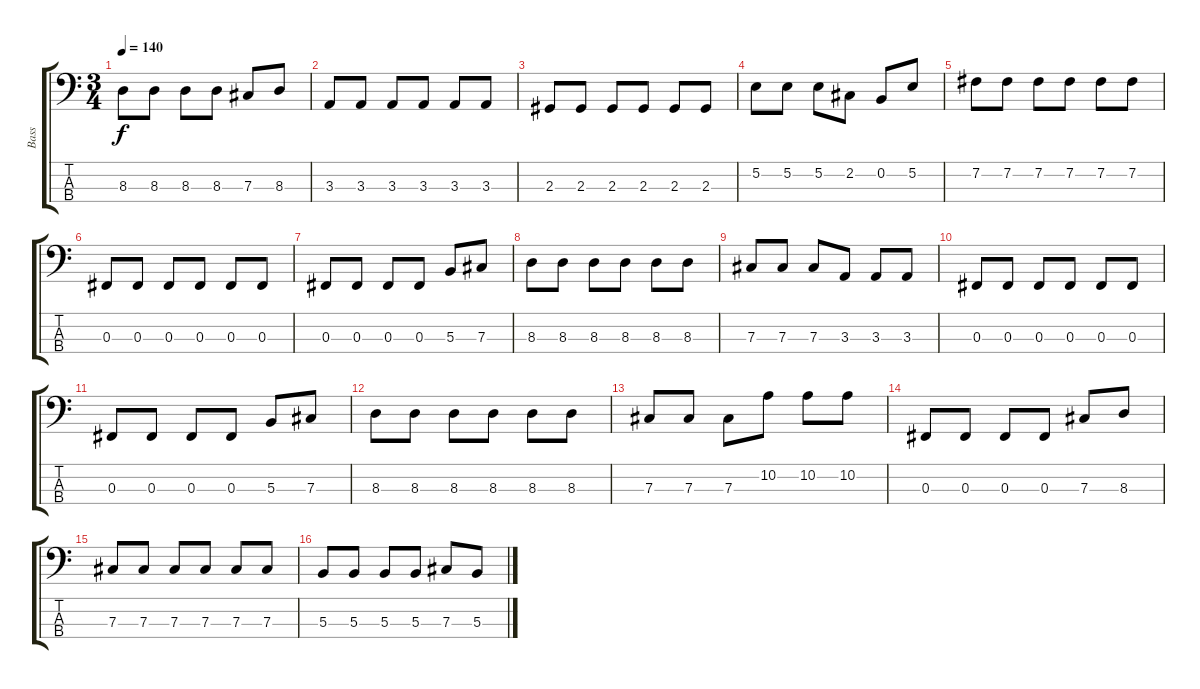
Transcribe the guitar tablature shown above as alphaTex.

\track ("Bass" "Bass") {instrument electricbassfinger}
\staff {score tabs}
\tuning (E2 B1 Gb1 Db1) {hide}
\ts (3 4)
\tempo 140
\clef f4
\ks c
8.3.8{dy f} 8.3.8 8.3.8 8.3.8 7.3.8 8.3.8 |
3.3.8 3.3.8 3.3.8 3.3.8 3.3.8 3.3.8 |
2.3.8 2.3.8 2.3.8 2.3.8 2.3.8 2.3.8 |
5.2.8 5.2.8 5.2.8 2.2.8 0.2.8 5.2.8 |
7.2.8 7.2.8 7.2.8 7.2.8 7.2.8 7.2.8 |
0.3.8 0.3.8 0.3.8 0.3.8 0.3.8 0.3.8 |
0.3.8 0.3.8 0.3.8 0.3.8 5.3.8 7.3.8 |
8.3.8 8.3.8 8.3.8 8.3.8 8.3.8 8.3.8 |
7.3.8 7.3.8 7.3.8 3.3.8 3.3.8 3.3.8 |
0.3.8 0.3.8 0.3.8 0.3.8 0.3.8 0.3.8 |
0.3.8 0.3.8 0.3.8 0.3.8 5.3.8 7.3.8 |
8.3.8 8.3.8 8.3.8 8.3.8 8.3.8 8.3.8 |
7.3.8 7.3.8 7.3.8 10.2.8 10.2.8 10.2.8 |
0.3.8 0.3.8 0.3.8 0.3.8 7.3.8 8.3.8 |
7.3.8 7.3.8 7.3.8 7.3.8 7.3.8 7.3.8 |
5.3.8 5.3.8 5.3.8 5.3.8 7.3.8 5.3.8
